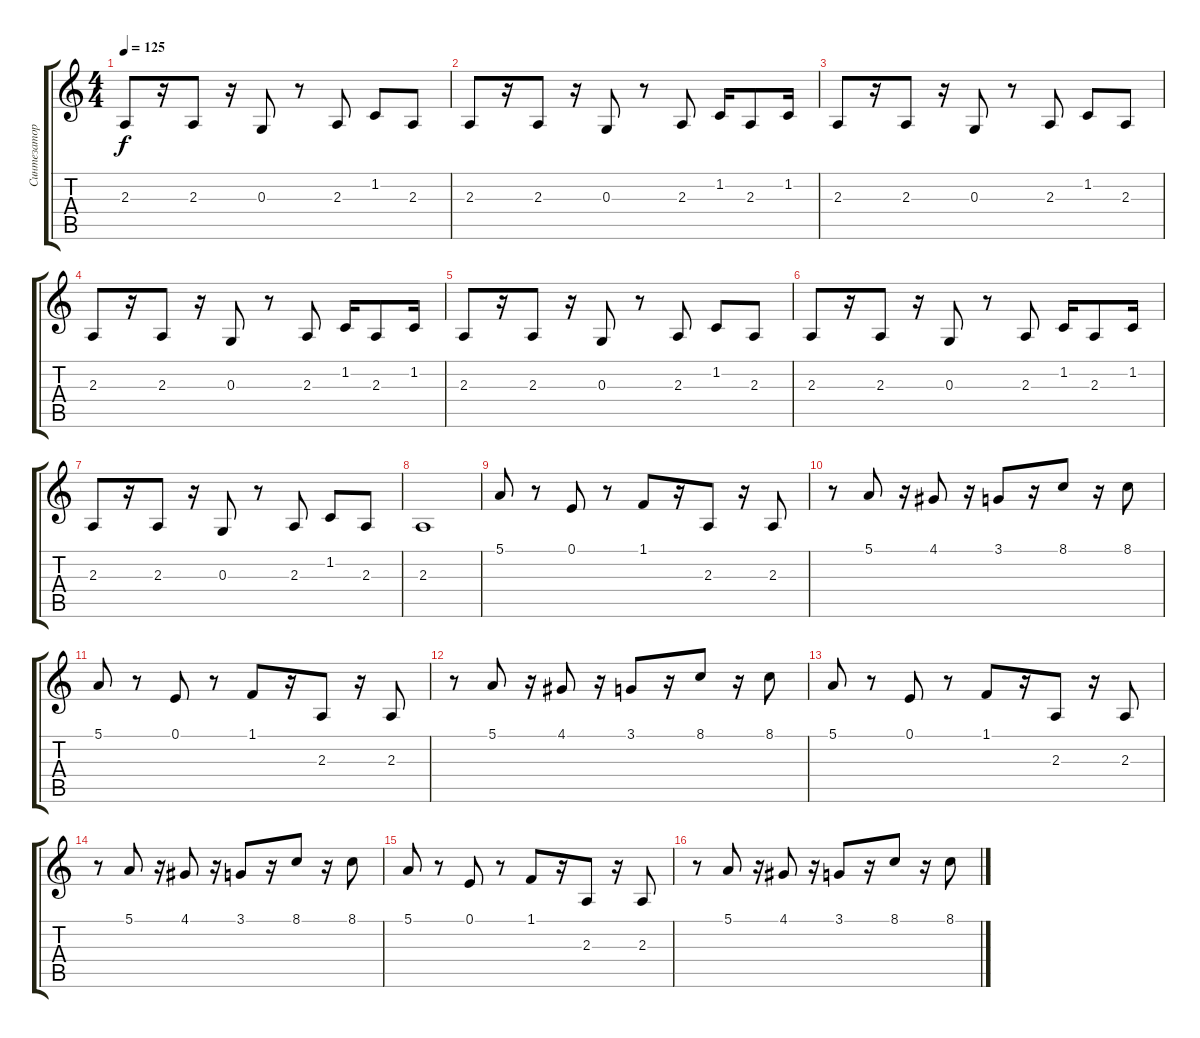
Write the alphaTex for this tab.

\track ("Синтезатор 1" "Синтезатор") {instrument lead1square}
\staff {score tabs}
\tuning (E4 B3 G3 D3 A2 E2) {hide}
\ts (4 4)
\tempo 125
\clef g2
\ks c
2.3.8{dy f} r.16 2.3.8 r.16 0.3.8 r.8 2.3.8 1.2.8 2.3.8 |
2.3.8 r.16 2.3.8 r.16 0.3.8 r.8 2.3.8 1.2.16 2.3.8 1.2.16 |
2.3.8 r.16 2.3.8 r.16 0.3.8 r.8 2.3.8 1.2.8 2.3.8 |
2.3.8 r.16 2.3.8 r.16 0.3.8 r.8 2.3.8 1.2.16 2.3.8 1.2.16 |
2.3.8 r.16 2.3.8 r.16 0.3.8 r.8 2.3.8 1.2.8 2.3.8 |
2.3.8 r.16 2.3.8 r.16 0.3.8 r.8 2.3.8 1.2.16 2.3.8 1.2.16 |
2.3.8 r.16 2.3.8 r.16 0.3.8 r.8 2.3.8 1.2.8 2.3.8 |
2.3.1 |
5.1.8 r.8 0.1.8 r.8 1.1.8 r.16 2.3.8 r.16 2.3.8 |
r.8 5.1.8 r.16 4.1.8 r.16 3.1.8 r.16 8.1.8 r.16 8.1.8 |
5.1.8 r.8 0.1.8 r.8 1.1.8 r.16 2.3.8 r.16 2.3.8 |
r.8 5.1.8 r.16 4.1.8 r.16 3.1.8 r.16 8.1.8 r.16 8.1.8 |
5.1.8 r.8 0.1.8 r.8 1.1.8 r.16 2.3.8 r.16 2.3.8 |
r.8 5.1.8 r.16 4.1.8 r.16 3.1.8 r.16 8.1.8 r.16 8.1.8 |
5.1.8 r.8 0.1.8 r.8 1.1.8 r.16 2.3.8 r.16 2.3.8 |
r.8 5.1.8 r.16 4.1.8 r.16 3.1.8 r.16 8.1.8 r.16 8.1.8
